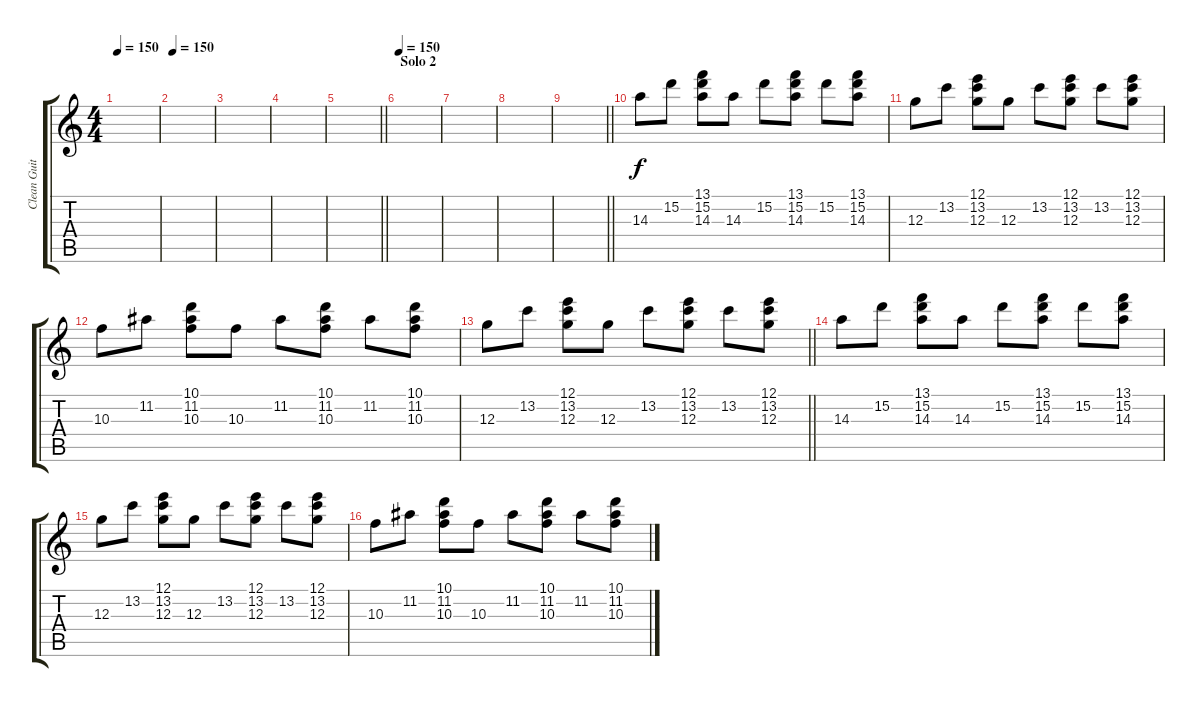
\track ("Clean Guitar" "Clean Guit") {instrument electricguitarclean}
\staff {score tabs}
\tuning (E4 B3 G3 D3 A2 D2) {hide}
\ts (4 4)
\tempo 150
\clef g2
\ks c
|
\tempo 150
|
|
|
\barLineRight lightlight
|
\section ("" "Solo 2")
\tempo 150
|
|
|
\barLineRight lightlight
|
14.3.8 15.2.8 (13.1 15.2 14.3).8 14.3.8 15.2.8 (13.1 15.2 14.3).8 15.2.8 (13.1 15.2 14.3).8 |
12.3.8 13.2.8 (12.1 13.2 12.3).8 12.3.8 13.2.8 (12.1 13.2 12.3).8 13.2.8 (12.1 13.2 12.3).8 |
10.3.8 11.2.8 (10.1 11.2 10.3).8 10.3.8 11.2.8 (10.1 11.2 10.3).8 11.2.8 (10.1 11.2 10.3).8 |
\barLineRight lightlight
12.3.8 13.2.8 (12.1 13.2 12.3).8 12.3.8 13.2.8 (12.1 13.2 12.3).8 13.2.8 (12.1 13.2 12.3).8 |
14.3.8 15.2.8 (13.1 15.2 14.3).8 14.3.8 15.2.8 (13.1 15.2 14.3).8 15.2.8 (13.1 15.2 14.3).8 |
12.3.8 13.2.8 (12.1 13.2 12.3).8 12.3.8 13.2.8 (12.1 13.2 12.3).8 13.2.8 (12.1 13.2 12.3).8 |
10.3.8 11.2.8 (10.1 11.2 10.3).8 10.3.8 11.2.8 (10.1 11.2 10.3).8 11.2.8 (10.1 11.2 10.3).8
